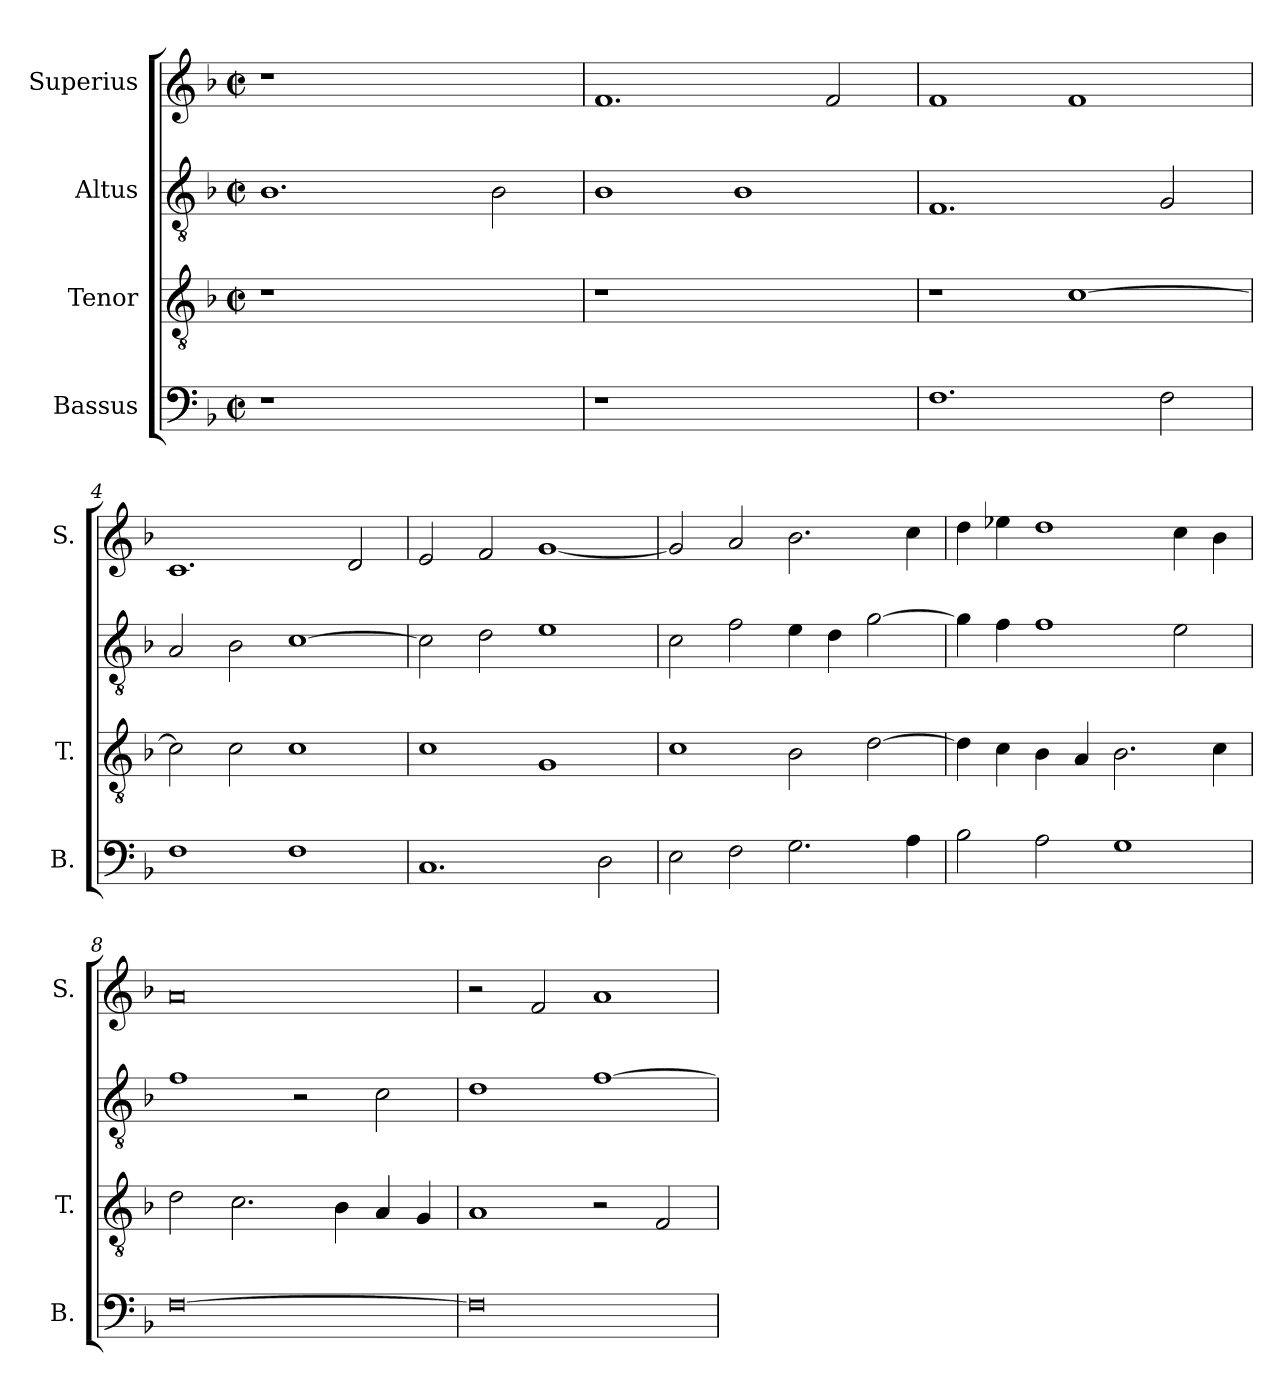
**kern	**kern	**kern	**kern
*part4	*part3	*part2	*part1
*staff4	*staff3	*staff2	*staff1
*I"Bassus	*I"Tenor	*I"Altus	*I"Superius
*I'B.	*I'T.	*	*I'S.
!!LO:PB:g=z
*clefF4	*clefGv2	*clefGv2	*clefG2
*	*ITrd7c12	*ITrd7c12	*
*k[b-]	*k[b-]	*k[b-]	*k[b-]
*F:	*F:	*F:	*F:
*M2/2	*M2/2	*M2/2	*M2/2
*met(c|)	*met(c|)	*met(c|)	*met(c|)
=1	=1	=1	=1
!LO:N:vis=1	!LO:N:vis=1	!	!LO:N:vis=1
1r	1r	1.BB-i	1r
1ryy	1ryy	.	1ryy
.	.	2BB-i\	.
=2	=2	=2	=2
!LO:N:vis=1	!LO:N:vis=1	!	!
1r	1r	1BB-i	1.fi
1ryy	1ryy	1BB-i	.
.	.	.	2fi/
=3	=3	=3	=3
1.Fi	1r	1.FFi	1fi
.	[>1Ci	.	1fi
2Fi\	.	2GGi/	.
=4	=4	=4	=4
1Fi	2Ci\]	2AAi/	1.ci
.	2Ci\	2BB-i\	.
1Fi	1Ci	[>1Ci	.
.	.	.	2di/
=5	=5	=5	=5
1.Ci	1Ci	2Ci\]	2ei/
.	.	2Di\	2fi/
.	1GGi	1Ei	[<1gi
2Di\	.	.	.
!!LO:LB:g=z
=6	=6	=6	=6
2Ei\	1Ci	2Ci\	2gi/]
2Fi\	.	2Fi\	2ai/
2.Gi\	2BB-i\	4Ei\	2.b-i\
.	.	4Di\	.
.	[>2Di\	[>2Gi\	.
4Ai\	.	.	4cci\
=7	=7	=7	=7
2B-i\	4Di\]	4Gi\]	4ddi\
.	4Ci\	4Fi\	4ee-Xi\
2Ai\	4BB-i\	1Fi	1ddi
.	4AAi/	.	.
1Gi	2.BB-i\	.	.
.	.	2Ei\	4cci\
.	4Ci\	.	4b-i\
=8	=8	=8	=8
[>0Fi	2Di\	1Fi	0ai
.	2.Ci\	.	.
.	.	2r	.
.	4BB-i\	.	.
.	4AAi/	2Ci\	.
.	4GGi/	.	.
=9	=9	=9	=9
0Fi]	1AAi	1Di	2r
.	.	.	2fi/
.	2r	[>1Fi	1ai
.	2FFi/	.	.
=	=	=	=
*-	*-	*-	*-
